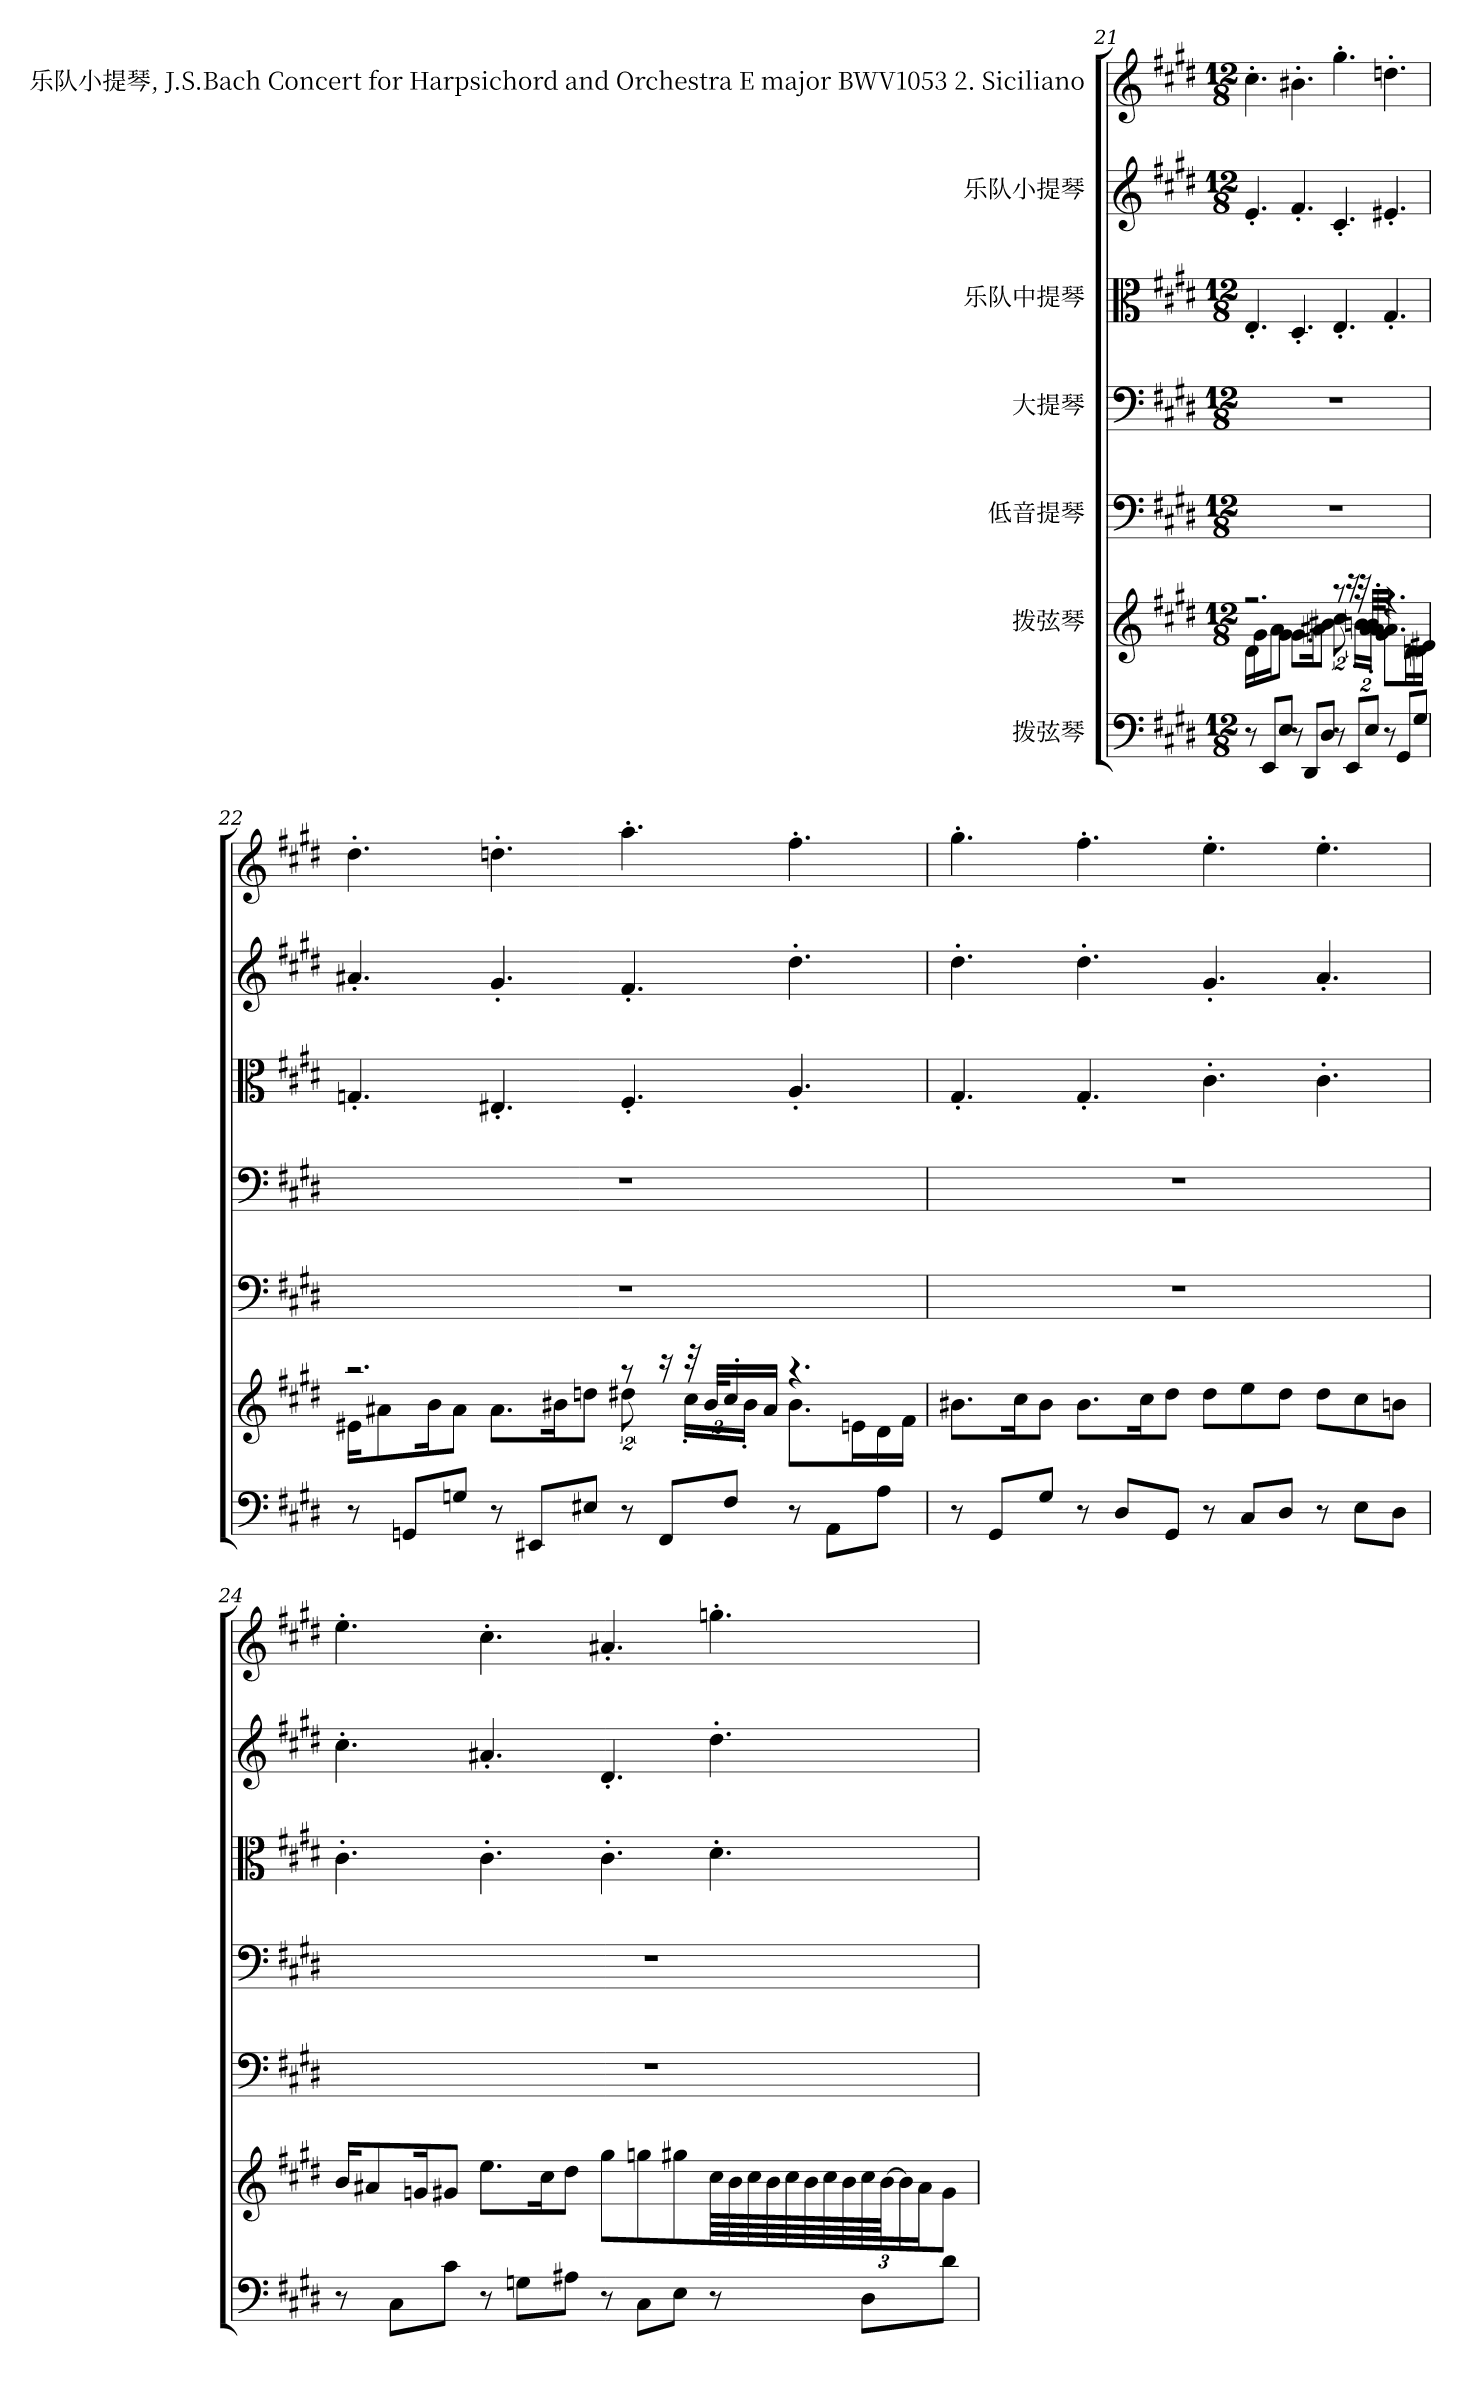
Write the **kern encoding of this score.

**kern	**kern	**kern	**kern	**kern	**kern	**kern
*part7	*part6	*part5	*part4	*part3	*part2	*part1
*staff7	*staff6	*staff5	*staff4	*staff3	*staff2	*staff1
*I"拨弦琴	*I"拨弦琴	*I"低音提琴	*I"大提琴	*I"乐队中提琴	*I"乐队小提琴	*I"乐队小提琴, J.S.Bach Concert for Harpsichord and Orchestra E major BWV1053 2. Siciliano
!!LO:PB:g=z
*clefF4	*clefG2	*clefF4	*clefF4	*clefC3	*clefG2	*clefG2
*	*	*ITrd7c12	*	*	*	*
*k[f#c#g#d#]	*k[f#c#g#d#]	*k[f#c#g#d#]	*k[f#c#g#d#]	*k[f#c#g#d#]	*k[f#c#g#d#]	*k[f#c#g#d#]
*M12/8	*M12/8	*M12/8	*M12/8	*M12/8	*M12/8	*M12/8
=21	=21	=21	=21	=21	=21	=21
*	*^	*	*	*	*	*
8r	2.r	16d#\KL	1.r	1.r	4.E'/	4.e'/	4.cc#'\
.	.	8g#\	.	.	.	.	.
8EE/L	.	.	.	.	.	.	.
.	.	16a\K	.	.	.	.	.
8E/J	.	8g#\J	.	.	.	.	.
8r	.	8.g#\L	.	.	4.D#'/	4.f#'/	4.b#X'\
8DD#/L	.	.	.	.	.	.	.
.	.	16a#X\K	.	.	.	.	.
8D#/J	.	8b#X\J	.	.	.	.	.
8r	8r	16%3cc#\	.	.	4.E'/	4.c#'/	4.gg#'\
8EE/L	16r	.	.	.	.	.	.
.	32r	32%3bn'\L	.	.	.	.	.
.	32a#/KLL	.	.	.	.	.	.
8E/J	16b'/	.	.	.	.	.	.
.	.	32%3a#'\J	.	.	.	.	.
.	16g#/JJ	.	.	.	.	.	.
8r	4.r	8.a#\L	.	.	4.G#'/	4.e#X'/	4.ddn'\
8GG#/L	.	.	.	.	.	.	.
.	.	16d#\L	.	.	.	.	.
8G#/J	.	16dn\	.	.	.	.	.
.	.	16e#X\JJ	.	.	.	.	.
!!LO:PB:g=z
=22	=22	=22	=22	=22	=22	=22	=22
8r	2.r	16e#X\KL	1.r	1.r	4.Gn'/	4.a#X'/	4.dd#'\
.	.	8a#X\	.	.	.	.	.
8GGn/L	.	.	.	.	.	.	.
.	.	16b\K	.	.	.	.	.
8Gn/J	.	8a#\J	.	.	.	.	.
8r	.	8.a#\L	.	.	4.E#X'/	4.g#'/	4.ddn'\
8EE#X/L	.	.	.	.	.	.	.
.	.	16b#X\K	.	.	.	.	.
8E#X/J	.	8ddn\J	.	.	.	.	.
8r	8r	16%3dd#X\	.	.	4.F#'/	4.f#'/	4.aa'\
8FF#/L	16r	.	.	.	.	.	.
.	32r	32%3cc#'\L	.	.	.	.	.
.	32b#/KLL	.	.	.	.	.	.
8F#/J	16cc#'/	.	.	.	.	.	.
.	.	32%3b#'\J	.	.	.	.	.
.	16a#/JJ	.	.	.	.	.	.
8r	4.r	8.b#\L	.	.	4.A'/	4.dd#'\	4.ff#'\
8AA\L	.	.	.	.	.	.	.
.	.	16en\L	.	.	.	.	.
8A\J	.	16d#\	.	.	.	.	.
.	.	16f#\JJ	.	.	.	.	.
*	*v	*v	*	*	*	*	*
=23	=23	=23	=23	=23	=23	=23
8r	8.b#X\L	1.r	1.r	4.G#'/	4.dd#'\	4.gg#'\
8GG#/L	.	.	.	.	.	.
.	16cc#\K	.	.	.	.	.
8G#/J	8b#\J	.	.	.	.	.
8r	8.b#\L	.	.	4.G#'/	4.dd#'\	4.ff#'\
8D#/L	.	.	.	.	.	.
.	16cc#\K	.	.	.	.	.
8GG#/J	8dd#\J	.	.	.	.	.
8r	8dd#\L	.	.	4.c#'\	4.g#'/	4.ee'\
8C#/L	8ee\	.	.	.	.	.
8D#/J	8dd#\J	.	.	.	.	.
8r	8dd#\L	.	.	4.c#'\	4.a'/	4.ee'\
8E\L	8cc#\	.	.	.	.	.
8D#\J	8bn\J	.	.	.	.	.
!!LO:PB:g=z
=24	=24	=24	=24	=24	=24	=24
8r	16b/KL	1.r	1.r	4.c#'\	4.cc#'\	4.ee'\
.	8a#X/	.	.	.	.	.
8C#\L	.	.	.	.	.	.
.	16gn/K	.	.	.	.	.
8c#\J	8g#X/J	.	.	.	.	.
8r	8.ee\L	.	.	4.c#'\	4.a#X'/	4.cc#'\
8Gn\L	.	.	.	.	.	.
.	16cc#\K	.	.	.	.	.
8A#X\J	8dd#\J	.	.	.	.	.
8r	8gg#\L	.	.	4.c#'\	4.d#'/	4.a#X'/
8C#\L	8ggn\	.	.	.	.	.
8E\J	8gg#X\	.	.	.	.	.
8r	64cc#\LLL	.	.	4.d#'\	4.dd#'\	4.ggn'\
.	64b\	.	.	.	.	.
.	64cc#\	.	.	.	.	.
.	64b\	.	.	.	.	.
.	64cc#\	.	.	.	.	.
.	64b\	.	.	.	.	.
.	64cc#\	.	.	.	.	.
.	64b\	.	.	.	.	.
*	*Xbrackettup	*	*	*	*	*
8D#\L	96cc#\	.	.	.	.	.
.	[96b\JJ	.	.	.	.	.
.	24b\]	.	.	.	.	.
.	16a#\J	.	.	.	.	.
8d#\J	8g#\J	.	.	.	.	.
=	=	=	=	=	=	=
*-	*-	*-	*-	*-	*-	*-
